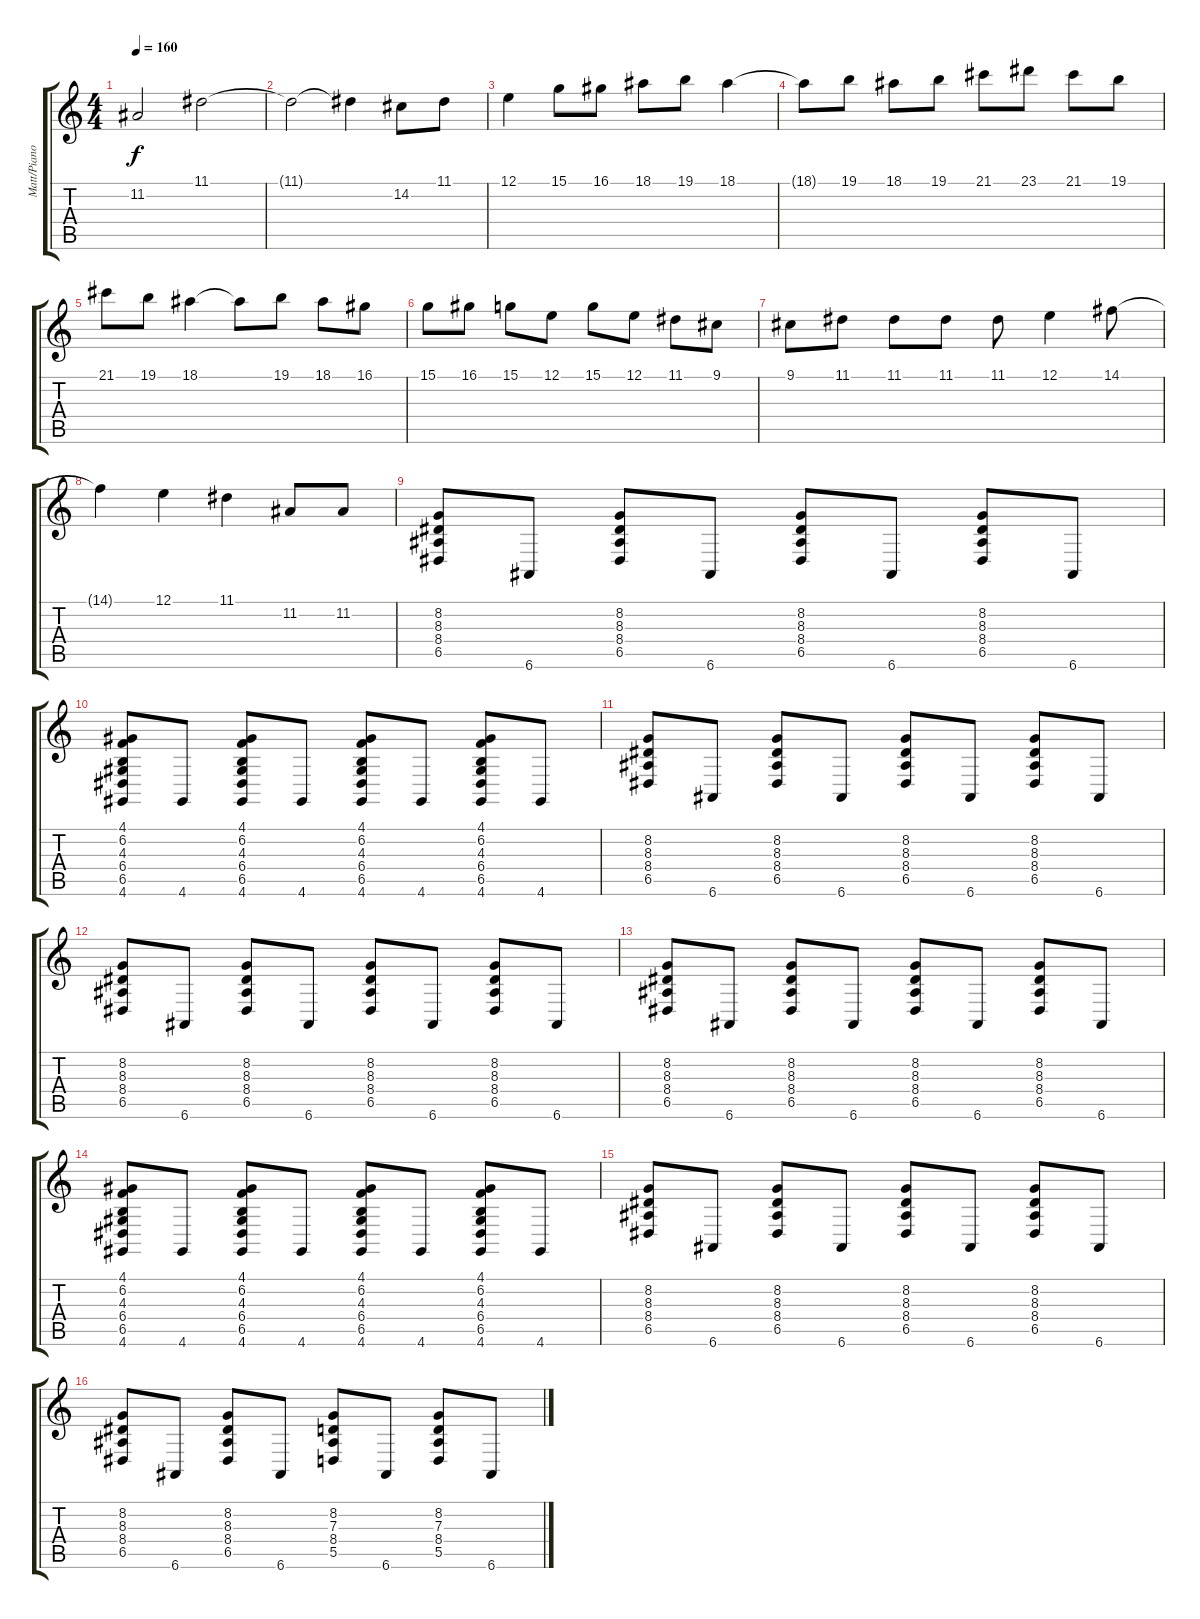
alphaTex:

\track ("Matt/Piano" "Matt/Piano") {instrument acousticgrandpiano}
\staff {score tabs}
\tuning (E4 B3 G3 D3 A2 E2) {hide}
\ts (4 4)
\tempo 160
\clef g2
\ks c
11.2.2{dy f} 11.1.2 |
11.1{t}.2 11.1{t}.4 14.2.8 11.1.8 |
12.1.4 15.1.8 16.1.8 18.1.8 19.1.8 18.1.4 |
18.1{t}.8 19.1.8 18.1.8 19.1.8 21.1.8 23.1.8 21.1.8 19.1.8 |
21.1.8 19.1.8 18.1.4 18.1{t}.8 19.1.8 18.1.8 16.1.8 |
15.1.8 16.1.8 15.1.8 12.1.8 15.1.8 12.1.8 11.1.8 9.1.8 |
9.1.8 11.1.8 11.1.8 11.1.8 11.1.8 12.1.4 14.1.8 |
14.1{t}.4 12.1.4 11.1.4 11.2.8 11.2.8 |
(8.2 8.3 8.4 6.5).8 6.6.8 (8.2 8.3 8.4 6.5).8 6.6.8 (8.2 8.3 8.4 6.5).8 6.6.8 (8.2 8.3 8.4 6.5).8 6.6.8 |
(4.1 6.2 4.3 6.4 6.5 4.6).8 4.6.8 (4.1 6.2 4.3 6.4 6.5 4.6).8 4.6.8 (4.1 6.2 4.3 6.4 6.5 4.6).8 4.6.8 (4.1 6.2 4.3 6.4 6.5 4.6).8 4.6.8 |
(8.2 8.3 8.4 6.5).8 6.6.8 (8.2 8.3 8.4 6.5).8 6.6.8 (8.2 8.3 8.4 6.5).8 6.6.8 (8.2 8.3 8.4 6.5).8 6.6.8 |
(8.2 8.3 8.4 6.5).8 6.6.8 (8.2 8.3 8.4 6.5).8 6.6.8 (8.2 8.3 8.4 6.5).8 6.6.8 (8.2 8.3 8.4 6.5).8 6.6.8 |
(8.2 8.3 8.4 6.5).8 6.6.8 (8.2 8.3 8.4 6.5).8 6.6.8 (8.2 8.3 8.4 6.5).8 6.6.8 (8.2 8.3 8.4 6.5).8 6.6.8 |
(4.1 6.2 4.3 6.4 6.5 4.6).8 4.6.8 (4.1 6.2 4.3 6.4 6.5 4.6).8 4.6.8 (4.1 6.2 4.3 6.4 6.5 4.6).8 4.6.8 (4.1 6.2 4.3 6.4 6.5 4.6).8 4.6.8 |
(8.2 8.3 8.4 6.5).8 6.6.8 (8.2 8.3 8.4 6.5).8 6.6.8 (8.2 8.3 8.4 6.5).8 6.6.8 (8.2 8.3 8.4 6.5).8 6.6.8 |
(8.2 8.3 8.4 6.5).8 6.6.8 (8.2 8.3 8.4 6.5).8 6.6.8 (8.2 7.3 8.4 5.5).8 6.6.8 (8.2 7.3 8.4 5.5).8 6.6.8
